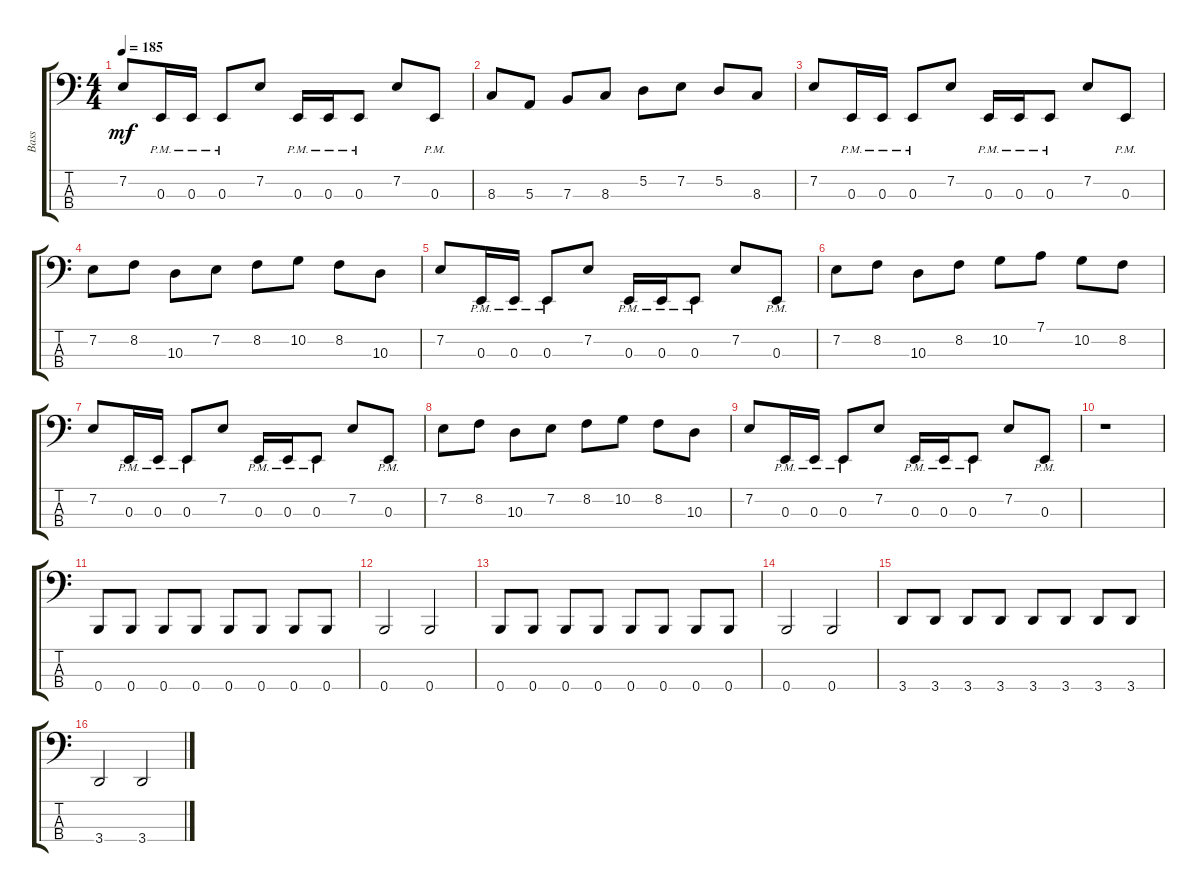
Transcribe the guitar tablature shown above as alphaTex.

\track ("Bass" "Bass") {instrument electricbassfinger}
\staff {score tabs}
\tuning (D2 A1 E1 B0) {hide}
\ts (4 4)
\tempo 185
\clef f4
\ks c
7.2.8{dy mf} 0.3{pm}.16 0.3{pm}.16 0.3{pm}.8 7.2.8 0.3{pm}.16 0.3{pm}.16 0.3{pm}.8 7.2.8 0.3{pm}.8 |
8.3.8 5.3.8 7.3.8 8.3.8 5.2.8 7.2.8 5.2.8 8.3.8 |
7.2.8 0.3{pm}.16 0.3{pm}.16 0.3{pm}.8 7.2.8 0.3{pm}.16 0.3{pm}.16 0.3{pm}.8 7.2.8 0.3{pm}.8 |
7.2.8 8.2.8 10.3.8 7.2.8 8.2.8 10.2.8 8.2.8 10.3.8 |
7.2.8 0.3{pm}.16 0.3{pm}.16 0.3{pm}.8 7.2.8 0.3{pm}.16 0.3{pm}.16 0.3{pm}.8 7.2.8 0.3{pm}.8 |
7.2.8 8.2.8 10.3.8 8.2.8 10.2.8 7.1.8 10.2.8 8.2.8 |
7.2.8 0.3{pm}.16 0.3{pm}.16 0.3{pm}.8 7.2.8 0.3{pm}.16 0.3{pm}.16 0.3{pm}.8 7.2.8 0.3{pm}.8 |
7.2.8 8.2.8 10.3.8 7.2.8 8.2.8 10.2.8 8.2.8 10.3.8 |
7.2.8 0.3{pm}.16 0.3{pm}.16 0.3{pm}.8 7.2.8 0.3{pm}.16 0.3{pm}.16 0.3{pm}.8 7.2.8 0.3{pm}.8 |
r.1 |
0.4.8 0.4.8 0.4.8 0.4.8 0.4.8 0.4.8 0.4.8 0.4.8 |
0.4.2 0.4.2 |
0.4.8 0.4.8 0.4.8 0.4.8 0.4.8 0.4.8 0.4.8 0.4.8 |
0.4.2 0.4.2 |
3.4.8 3.4.8 3.4.8 3.4.8 3.4.8 3.4.8 3.4.8 3.4.8 |
3.4.2 3.4.2
